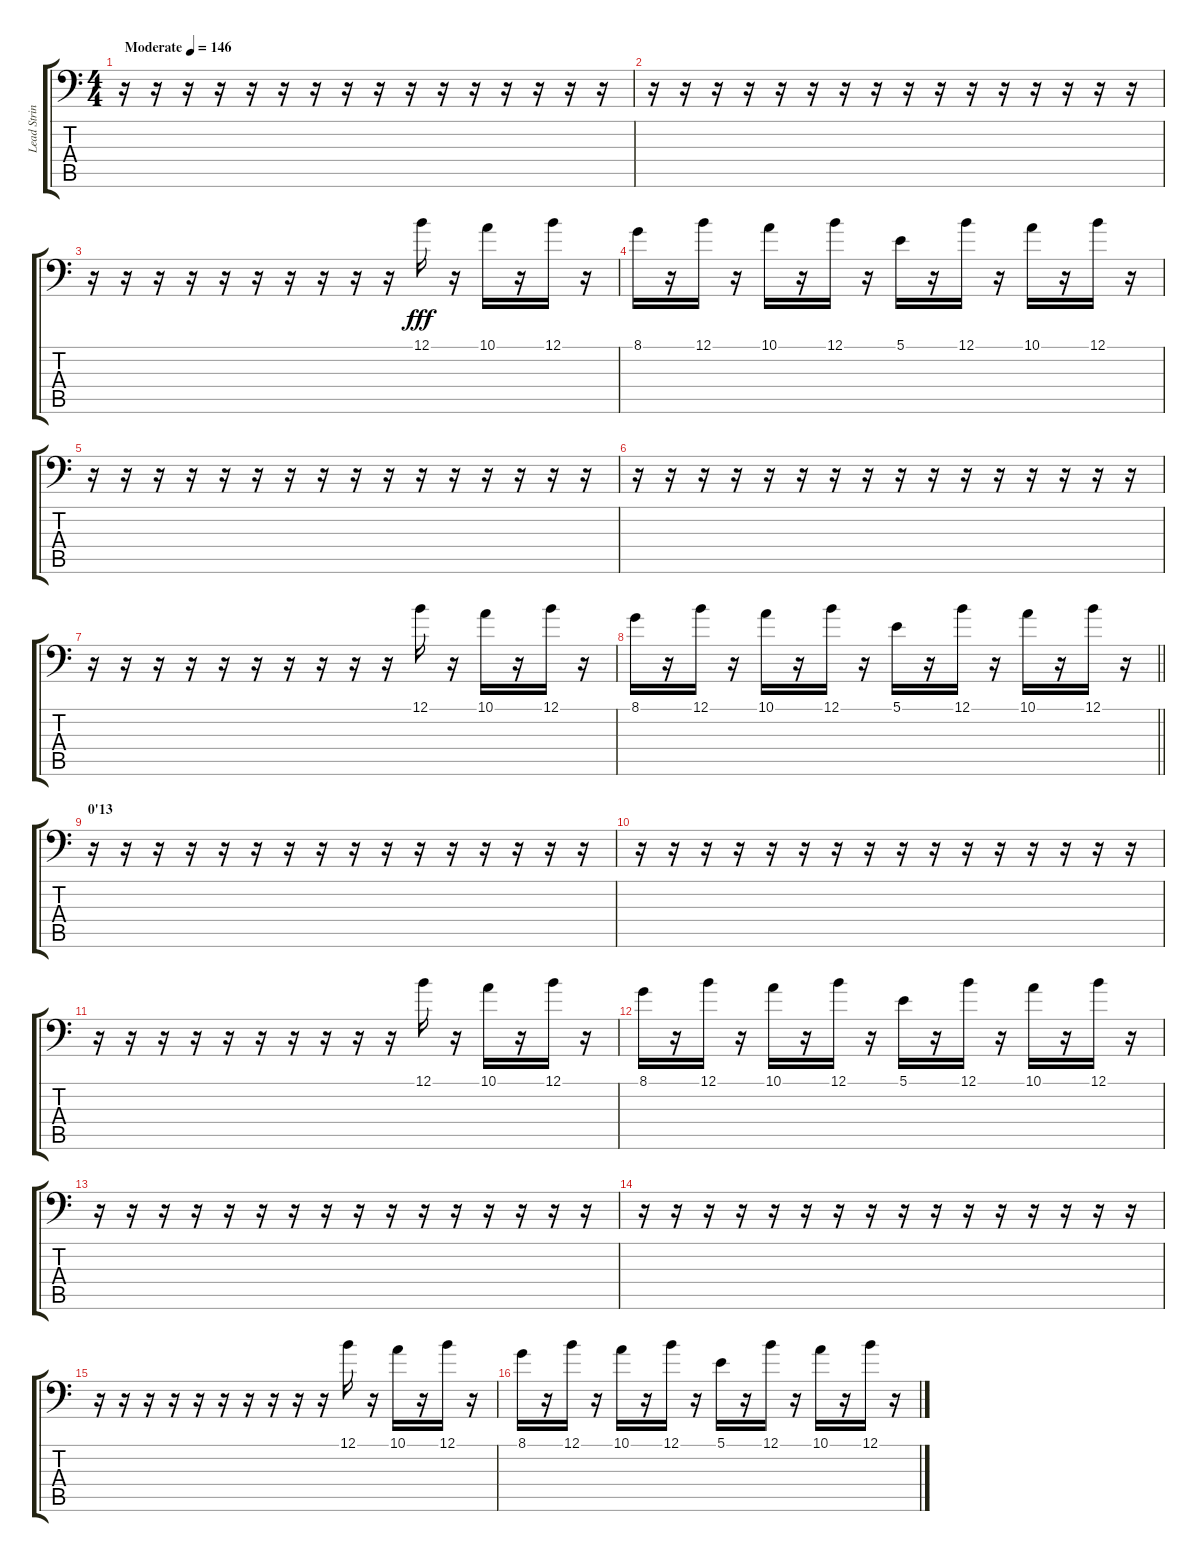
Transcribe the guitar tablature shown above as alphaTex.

\track ("Lead Strings" "Lead Strin") {instrument stringensemble1}
\staff {score tabs}
\tuning (B3 Gb3 D3 A2 E2 A1) {hide}
\ts (4 4)
\tempo (146 "Moderate")
\clef f4
\ks c
r.16{dy fff instrument stringensemble1} r.16 r.16 r.16 r.16 r.16 r.16 r.16 r.16 r.16 r.16 r.16 r.16 r.16 r.16 r.16 |
r.16 r.16 r.16 r.16 r.16 r.16 r.16 r.16 r.16 r.16 r.16 r.16 r.16 r.16 r.16 r.16 |
r.16 r.16 r.16 r.16 r.16 r.16 r.16 r.16 r.16 r.16 12.1.16 r.16 10.1.16 r.16 12.1.16 r.16 |
8.1.16 r.16 12.1.16 r.16 10.1.16 r.16 12.1.16 r.16 5.1.16 r.16 12.1.16 r.16 10.1.16 r.16 12.1.16 r.16 |
r.16 r.16 r.16 r.16 r.16 r.16 r.16 r.16 r.16 r.16 r.16 r.16 r.16 r.16 r.16 r.16 |
r.16 r.16 r.16 r.16 r.16 r.16 r.16 r.16 r.16 r.16 r.16 r.16 r.16 r.16 r.16 r.16 |
r.16 r.16 r.16 r.16 r.16 r.16 r.16 r.16 r.16 r.16 12.1.16 r.16 10.1.16 r.16 12.1.16 r.16 |
\barLineRight lightlight
8.1.16 r.16 12.1.16 r.16 10.1.16 r.16 12.1.16 r.16 5.1.16 r.16 12.1.16 r.16 10.1.16 r.16 12.1.16 r.16 |
\section ("" "0'13")
r.16 r.16 r.16 r.16 r.16 r.16 r.16 r.16 r.16 r.16 r.16 r.16 r.16 r.16 r.16 r.16 |
r.16 r.16 r.16 r.16 r.16 r.16 r.16 r.16 r.16 r.16 r.16 r.16 r.16 r.16 r.16 r.16 |
r.16 r.16 r.16 r.16 r.16 r.16 r.16 r.16 r.16 r.16 12.1.16 r.16 10.1.16 r.16 12.1.16 r.16 |
8.1.16 r.16 12.1.16 r.16 10.1.16 r.16 12.1.16 r.16 5.1.16 r.16 12.1.16 r.16 10.1.16 r.16 12.1.16 r.16 |
r.16 r.16 r.16 r.16 r.16 r.16 r.16 r.16 r.16 r.16 r.16 r.16 r.16 r.16 r.16 r.16 |
r.16 r.16 r.16 r.16 r.16 r.16 r.16 r.16 r.16 r.16 r.16 r.16 r.16 r.16 r.16 r.16 |
r.16 r.16 r.16 r.16 r.16 r.16 r.16 r.16 r.16 r.16 12.1.16 r.16 10.1.16 r.16 12.1.16 r.16 |
8.1.16 r.16 12.1.16 r.16 10.1.16 r.16 12.1.16 r.16 5.1.16 r.16 12.1.16 r.16 10.1.16 r.16 12.1.16 r.16
